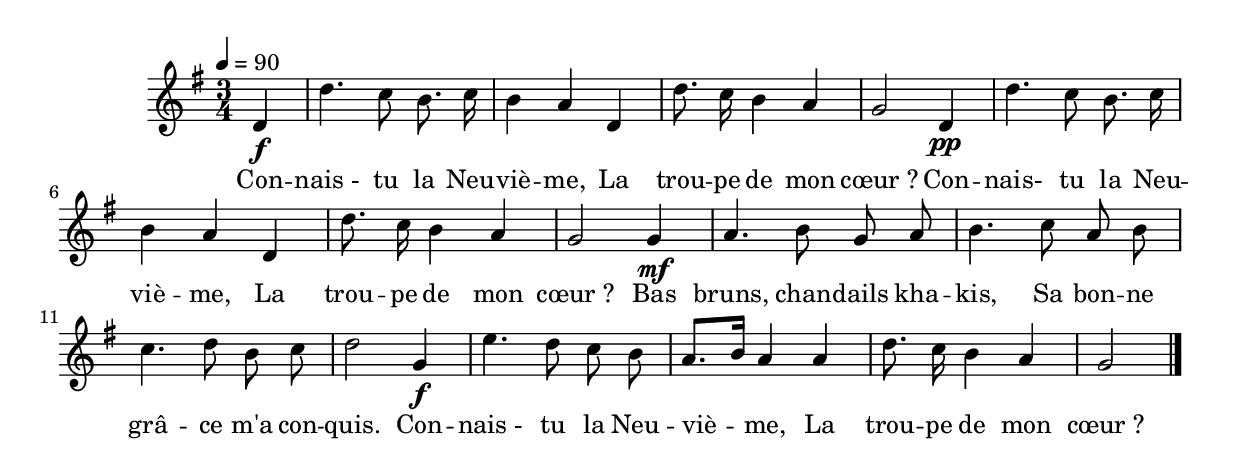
%Compilation:lilypond ConnaisTuLaIXe.ly
%Apercu:evince ConnaisTuLaIXe.pdf
%Esclaves:timidity -ia ConnaisTuLaIXe.midi
\version "2.12.1"
\include "italiano.ly"

\header {
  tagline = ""
  composer = ""
}                                        

MetriqueArmure = {
  \tempo 4=90
  \time 3/4
  \key sol \major
}

italique = { \override Score . LyricText #'font-shape = #'italic }

roman = { \override Score . LyricText #'font-shape = #'roman }

MusiqueTheme = \relative do' {
	\partial 4 re4\f
	re'4. do8 si8. do16
	si4 la re,
	re'8. do16 si4 la
	sol2 re4\pp
	re'4. do8 si8. do16
	si4 la re,
	re'8. do16 si4 la
	sol2 sol4\mf
	la4. si8 sol la
	si4. do8 la si
	do4. re8 si do
	re2 sol,4\f
	mi'4. re8 do si
	la8.[ si16] la4 la
	re8. do16 si4 la
	\partial 2 sol2 \bar "|."
}

Paroles = \lyricmode {
	Con -- nais_- tu la Neu -- viè -- me,
	La trou -- pe de mon cœur_?
	Con -- nais- tu la Neu -- viè -- me,
	La trou -- pe de mon cœur_?
	Bas bruns, chan -- dails kha -- kis,
	Sa bon -- ne grâ -- ce m'a con -- quis.
	Con -- nais_- tu la Neu -- viè -- me,
	La trou -- pe de mon cœur_?
}

\score{
    \new Staff <<
      \set Staff.midiInstrument = "flute"
      \new Voice = "theme" {
	\autoBeamOff
	\MetriqueArmure
	\MusiqueTheme
      }
      \new Lyrics \lyricsto theme {
	\Paroles
      }                       
    >>
\layout{}
\midi{}
}
